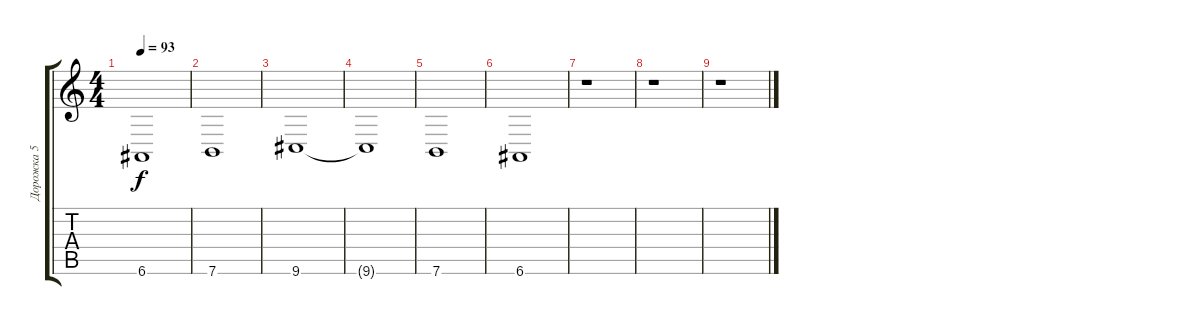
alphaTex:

\track ("Дорожка 5" "Дорожка 5") {instrument lead8bassandlead}
\staff {score tabs}
\tuning (E4 B3 G3 D3 A2 E2) {hide}
\ts (4 4)
\tempo 93
\clef g2
\ks c
6.6.1{dy f} |
7.6.1 |
9.6.1 |
9.6{t}.1 |
7.6.1 |
6.6.1 |
r.1 |
r.1 |
r.1
